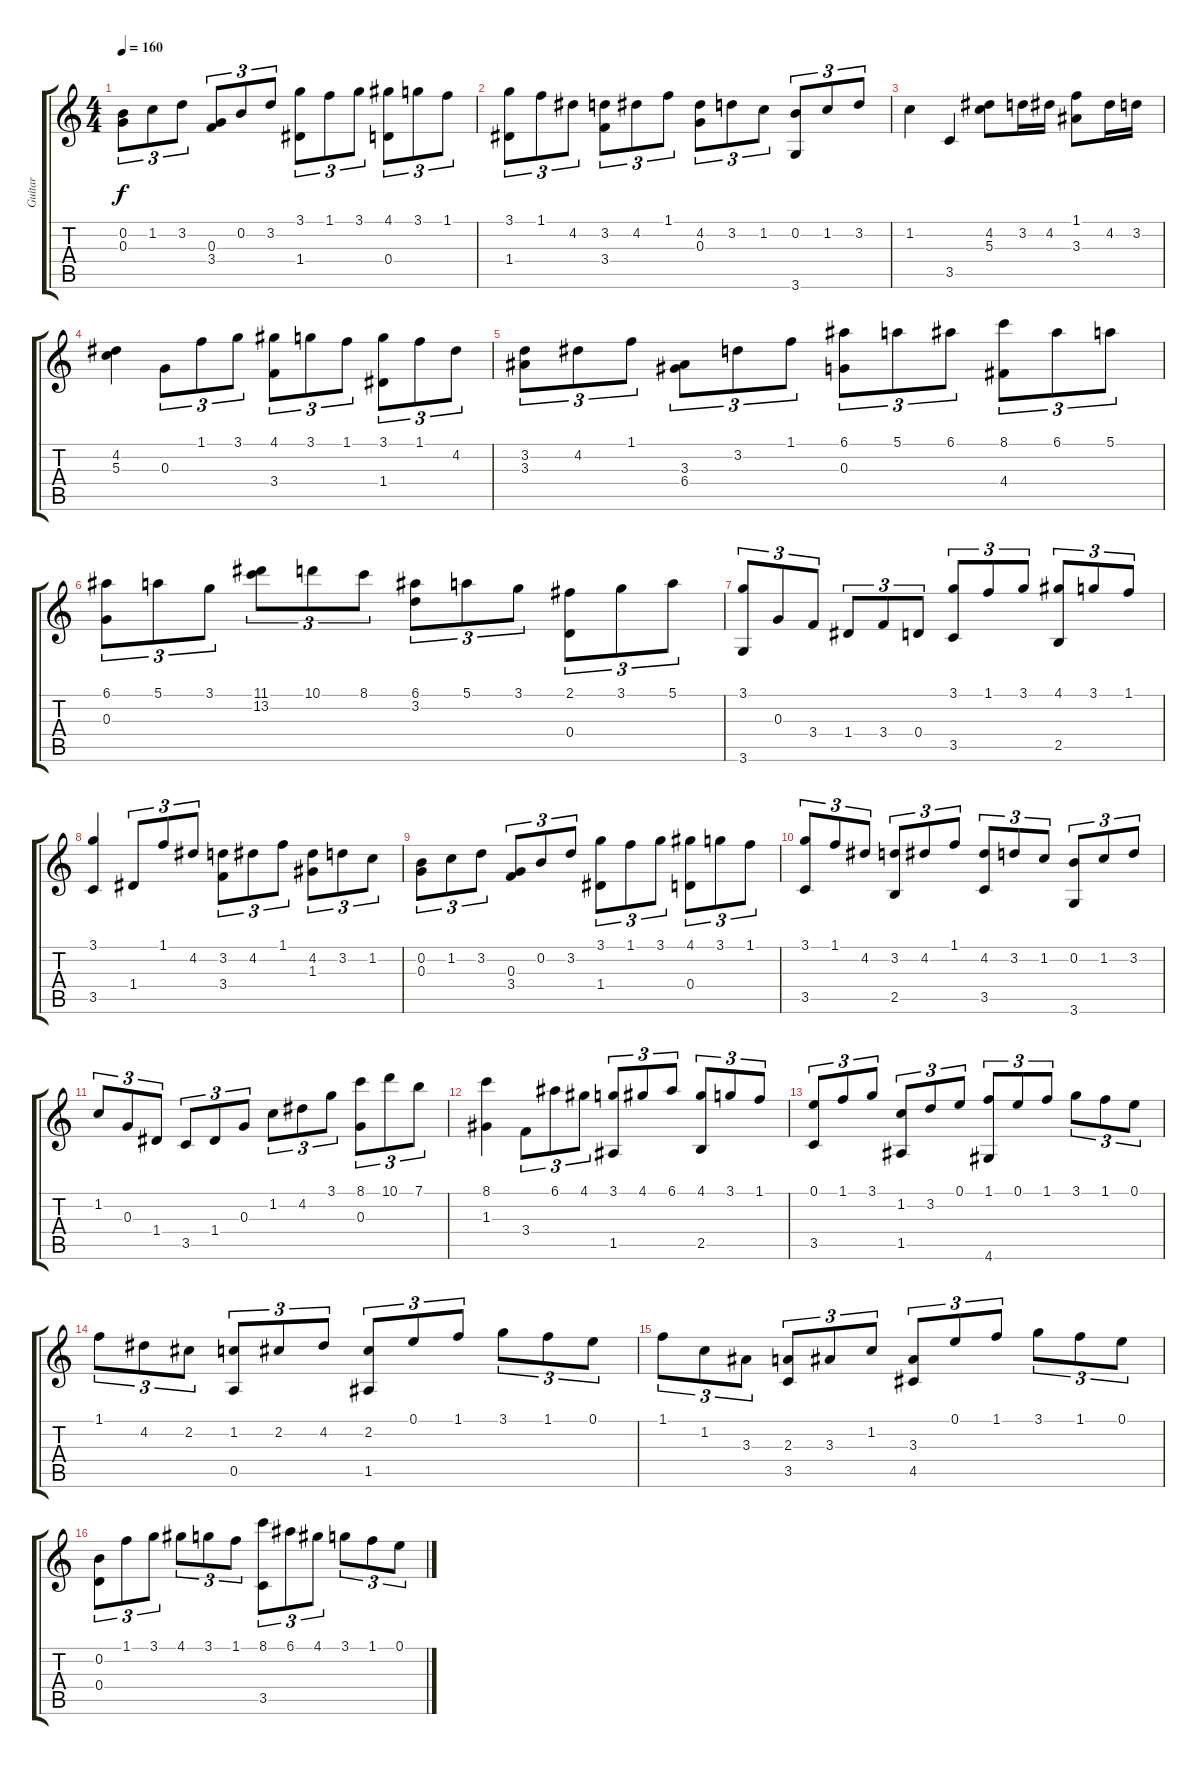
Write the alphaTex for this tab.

\track ("Guitar" "Guitar") {instrument acousticguitarsteel}
\staff {score tabs}
\tuning (E4 B3 G3 D3 A2 E2) {hide}
\ts (4 4)
\tempo 160
\clef g2
\ks c
(0.2 0.3).8{tu (3 2) dy f} 1.2.8{tu (3 2)} 3.2.8{tu (3 2)} (0.3 3.4).8{tu (3 2)} 0.2.8{tu (3 2)} 3.2.8{tu (3 2)} (3.1 1.4).8{tu (3 2)} 1.1.8{tu (3 2)} 3.1.8{tu (3 2)} (4.1 0.4).8{tu (3 2)} 3.1.8{tu (3 2)} 1.1.8{tu (3 2)} |
(3.1 1.4).8{tu (3 2)} 1.1.8{tu (3 2)} 4.2.8{tu (3 2)} (3.2 3.4).8{tu (3 2)} 4.2.8{tu (3 2)} 1.1.8{tu (3 2)} (4.2 0.3).8{tu (3 2)} 3.2.8{tu (3 2)} 1.2.8{tu (3 2)} (0.2 3.6).8{tu (3 2)} 1.2.8{tu (3 2)} 3.2.8{tu (3 2)} |
1.2.4 3.5.4 (4.2 5.3).8 3.2.16 4.2.16 (1.1 3.3).8 4.2.16 3.2.16 |
(4.2 5.3).4 0.3.8{tu (3 2)} 1.1.8{tu (3 2)} 3.1.8{tu (3 2)} (4.1 3.4).8{tu (3 2)} 3.1.8{tu (3 2)} 1.1.8{tu (3 2)} (3.1 1.4).8{tu (3 2)} 1.1.8{tu (3 2)} 4.2.8{tu (3 2)} |
(3.2 3.3).8{tu (3 2)} 4.2.8{tu (3 2)} 1.1.8{tu (3 2)} (3.3 6.4).8{tu (3 2)} 3.2.8{tu (3 2)} 1.1.8{tu (3 2)} (6.1 0.3).8{tu (3 2)} 5.1.8{tu (3 2)} 6.1.8{tu (3 2)} (8.1 4.4).8{tu (3 2)} 6.1.8{tu (3 2)} 5.1.8{tu (3 2)} |
(6.1 0.3).8{tu (3 2)} 5.1.8{tu (3 2)} 3.1.8{tu (3 2)} (11.1 13.2).8{tu (3 2)} 10.1.8{tu (3 2)} 8.1.8{tu (3 2)} (6.1 3.2).8{tu (3 2)} 5.1.8{tu (3 2)} 3.1.8{tu (3 2)} (2.1 0.4).8{tu (3 2)} 3.1.8{tu (3 2)} 5.1.8{tu (3 2)} |
(3.1 3.6).8{tu (3 2)} 0.3.8{tu (3 2)} 3.4.8{tu (3 2)} 1.4.8{tu (3 2)} 3.4.8{tu (3 2)} 0.4.8{tu (3 2)} (3.1 3.5).8{tu (3 2)} 1.1.8{tu (3 2)} 3.1.8{tu (3 2)} (4.1 2.5).8{tu (3 2)} 3.1.8{tu (3 2)} 1.1.8{tu (3 2)} |
(3.1 3.5).4 1.4.8{tu (3 2)} 1.1.8{tu (3 2)} 4.2.8{tu (3 2)} (3.2 3.4).8{tu (3 2)} 4.2.8{tu (3 2)} 1.1.8{tu (3 2)} (4.2 1.3).8{tu (3 2)} 3.2.8{tu (3 2)} 1.2.8{tu (3 2)} |
(0.2 0.3).8{tu (3 2)} 1.2.8{tu (3 2)} 3.2.8{tu (3 2)} (0.3 3.4).8{tu (3 2)} 0.2.8{tu (3 2)} 3.2.8{tu (3 2)} (3.1 1.4).8{tu (3 2)} 1.1.8{tu (3 2)} 3.1.8{tu (3 2)} (4.1 0.4).8{tu (3 2)} 3.1.8{tu (3 2)} 1.1.8{tu (3 2)} |
(3.1 3.5).8{tu (3 2)} 1.1.8{tu (3 2)} 4.2.8{tu (3 2)} (3.2 2.5).8{tu (3 2)} 4.2.8{tu (3 2)} 1.1.8{tu (3 2)} (4.2 3.5).8{tu (3 2)} 3.2.8{tu (3 2)} 1.2.8{tu (3 2)} (0.2 3.6).8{tu (3 2)} 1.2.8{tu (3 2)} 3.2.8{tu (3 2)} |
1.2.8{tu (3 2)} 0.3.8{tu (3 2)} 1.4.8{tu (3 2)} 3.5.8{tu (3 2)} 1.4.8{tu (3 2)} 0.3.8{tu (3 2)} 1.2.8{tu (3 2)} 4.2.8{tu (3 2)} 3.1.8{tu (3 2)} (8.1 0.3).8{tu (3 2)} 10.1.8{tu (3 2)} 7.1.8{tu (3 2)} |
(8.1 1.3).4 3.4.8{tu (3 2)} 6.1.8{tu (3 2)} 4.1.8{tu (3 2)} (3.1 1.5).8{tu (3 2)} 4.1.8{tu (3 2)} 6.1.8{tu (3 2)} (4.1 2.5).8{tu (3 2)} 3.1.8{tu (3 2)} 1.1.8{tu (3 2)} |
(0.1 3.5).8{tu (3 2)} 1.1.8{tu (3 2)} 3.1.8{tu (3 2)} (1.2 1.5).8{tu (3 2)} 3.2.8{tu (3 2)} 0.1.8{tu (3 2)} (1.1 4.6).8{tu (3 2)} 0.1.8{tu (3 2)} 1.1.8{tu (3 2)} 3.1.8{tu (3 2)} 1.1.8{tu (3 2)} 0.1.8{tu (3 2)} |
1.1.8{tu (3 2)} 4.2.8{tu (3 2)} 2.2.8{tu (3 2)} (1.2 0.5).8{tu (3 2)} 2.2.8{tu (3 2)} 4.2.8{tu (3 2)} (2.2 1.5).8{tu (3 2)} 0.1.8{tu (3 2)} 1.1.8{tu (3 2)} 3.1.8{tu (3 2)} 1.1.8{tu (3 2)} 0.1.8{tu (3 2)} |
1.1.8{tu (3 2)} 1.2.8{tu (3 2)} 3.3.8{tu (3 2)} (2.3 3.5).8{tu (3 2)} 3.3.8{tu (3 2)} 1.2.8{tu (3 2)} (3.3 4.5).8{tu (3 2)} 0.1.8{tu (3 2)} 1.1.8{tu (3 2)} 3.1.8{tu (3 2)} 1.1.8{tu (3 2)} 0.1.8{tu (3 2)} |
(0.2 0.4).8{tu (3 2)} 1.1.8{tu (3 2)} 3.1.8{tu (3 2)} 4.1.8{tu (3 2)} 3.1.8{tu (3 2)} 1.1.8{tu (3 2)} (8.1 3.5).8{tu (3 2)} 6.1.8{tu (3 2)} 4.1.8{tu (3 2)} 3.1.8{tu (3 2)} 1.1.8{tu (3 2)} 0.1.8{tu (3 2)}
